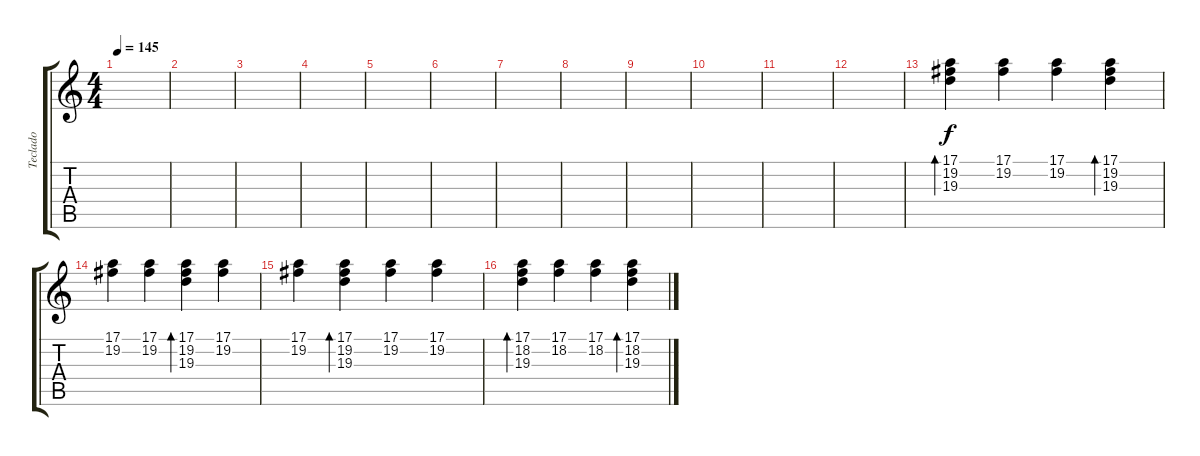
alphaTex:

\track ("Teclado" "Teclado") {instrument brightacousticpiano}
\staff {score tabs}
\tuning (E4 B3 G3 D3 A2 E2) {hide}
\ts (4 4)
\tempo 145
\clef g2
\ks c
|
|
|
|
|
|
|
|
|
|
|
|
(17.1 19.2 19.3).4{bd 480} (17.1 19.2).4 (17.1 19.2).4 (17.1 19.2 19.3).4{bd 120} |
(17.1 19.2).4 (17.1 19.2).4 (17.1 19.2 19.3).4{bd 120} (17.1 19.2).4 |
(17.1 19.2).4 (17.1 19.2 19.3).4{bd 120} (17.1 19.2).4 (17.1 19.2).4 |
(17.1 18.2 19.3).4{bd 480} (17.1 18.2).4 (17.1 18.2).4 (17.1 18.2 19.3).4{bd 120}
